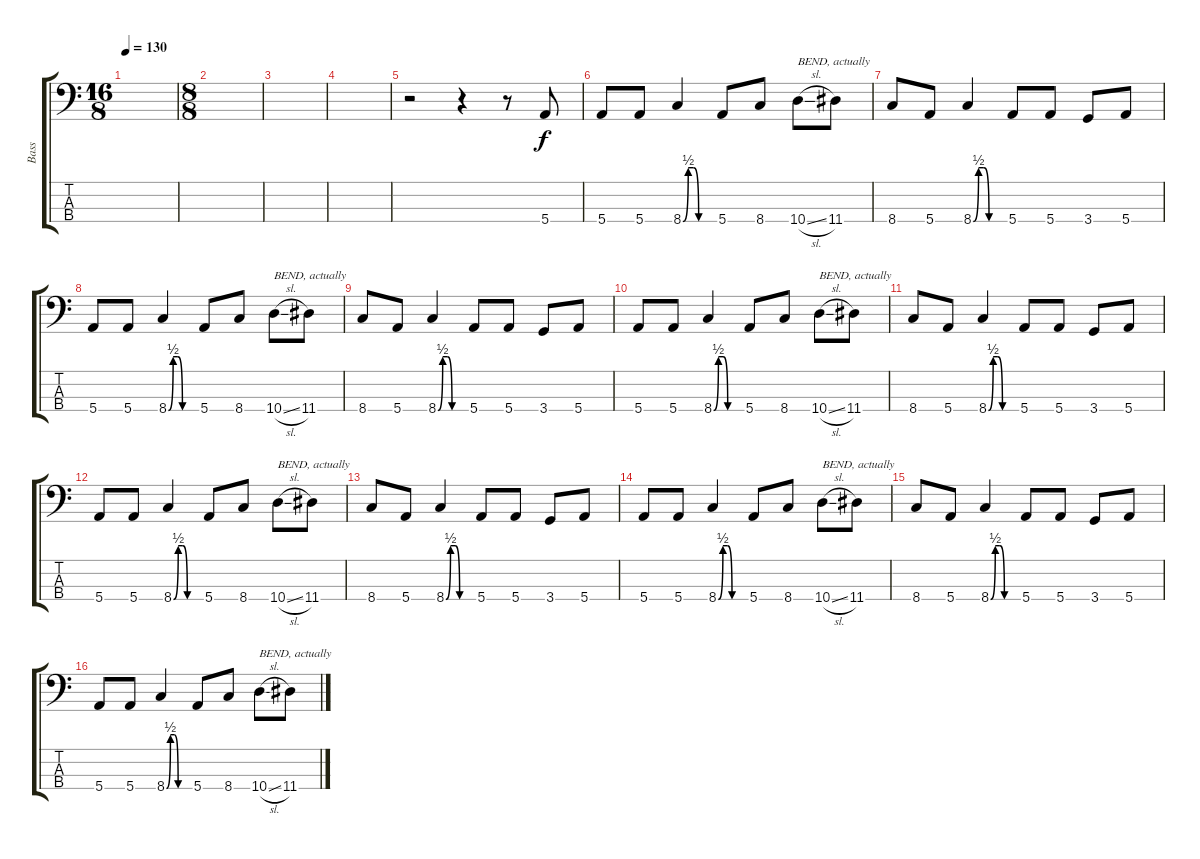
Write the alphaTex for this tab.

\track ("Bass" "Bass") {instrument electricbassfinger}
\staff {score tabs}
\tuning (G2 D2 A1 E1) {hide}
\ts (16 8)
\tempo 130
\clef f4
\ks c
|
\ts (8 8)
|
|
|
r.2 r.4 r.8 5.4.8 |
5.4.8 5.4.8 8.4{be (custom 0 0 10 2 20 2 30 0 60 0)}.4 5.4.8 8.4.8 10.4{sl}.8{txt "BEND, actually"} 11.4.8 |
8.4.8 5.4.8 8.4{be (custom 0 0 10 2 20 2 30 0 60 0)}.4 5.4.8 5.4.8 3.4.8 5.4.8 |
5.4.8 5.4.8 8.4{be (custom 0 0 10 2 20 2 30 0 60 0)}.4 5.4.8 8.4.8 10.4{sl}.8{txt "BEND, actually"} 11.4.8 |
8.4.8 5.4.8 8.4{be (custom 0 0 10 2 20 2 30 0 60 0)}.4 5.4.8 5.4.8 3.4.8 5.4.8 |
5.4.8 5.4.8 8.4{be (custom 0 0 10 2 20 2 30 0 60 0)}.4 5.4.8 8.4.8 10.4{sl}.8{txt "BEND, actually"} 11.4.8 |
8.4.8 5.4.8 8.4{be (custom 0 0 10 2 20 2 30 0 60 0)}.4 5.4.8 5.4.8 3.4.8 5.4.8 |
5.4.8 5.4.8 8.4{be (custom 0 0 10 2 20 2 30 0 60 0)}.4 5.4.8 8.4.8 10.4{sl}.8{txt "BEND, actually"} 11.4.8 |
8.4.8 5.4.8 8.4{be (custom 0 0 10 2 20 2 30 0 60 0)}.4 5.4.8 5.4.8 3.4.8 5.4.8 |
5.4.8 5.4.8 8.4{be (custom 0 0 10 2 20 2 30 0 60 0)}.4 5.4.8 8.4.8 10.4{sl}.8{txt "BEND, actually"} 11.4.8 |
8.4.8 5.4.8 8.4{be (custom 0 0 10 2 20 2 30 0 60 0)}.4 5.4.8 5.4.8 3.4.8 5.4.8 |
5.4.8 5.4.8 8.4{be (custom 0 0 10 2 20 2 30 0 60 0)}.4 5.4.8 8.4.8 10.4{sl}.8{txt "BEND, actually"} 11.4.8
